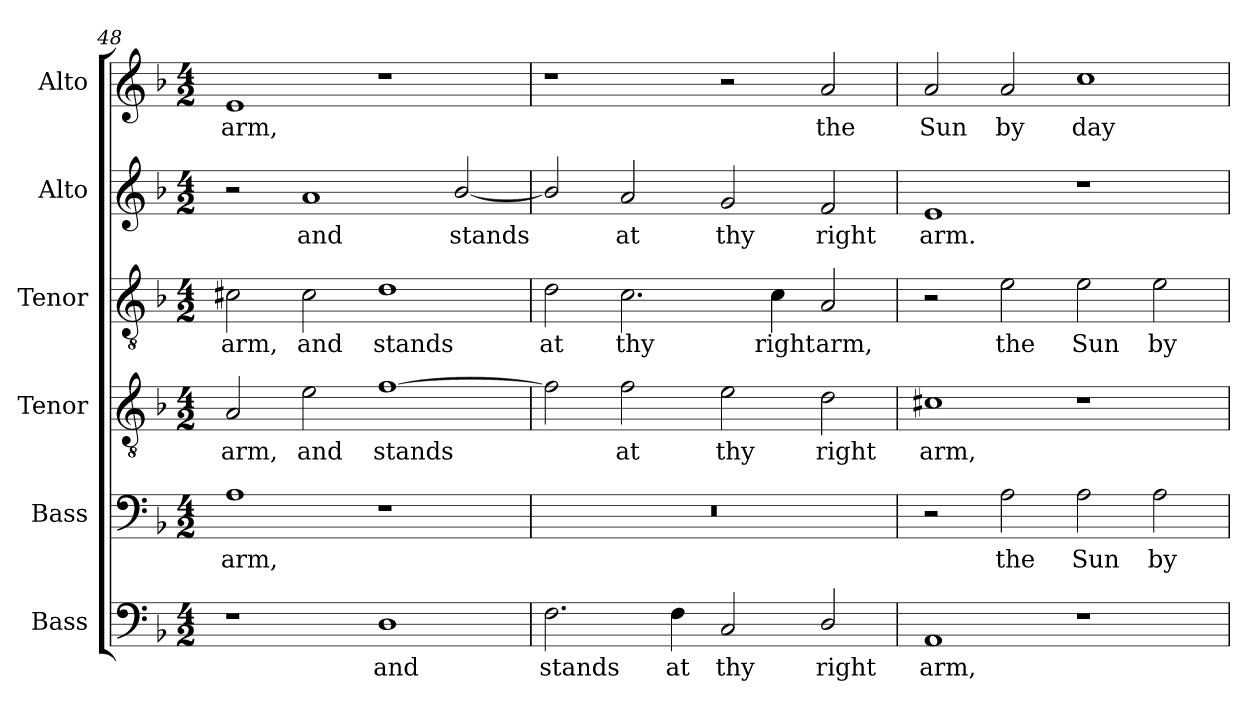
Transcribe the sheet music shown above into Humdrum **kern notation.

**kern	**text	**kern	**text	**kern	**text	**kern	**text	**kern	**text	**kern	**text
*part6	*part6	*part5	*part5	*part4	*part4	*part3	*part3	*part2	*part2	*part1	*part1
*staff6	*staff6	*staff5	*staff5	*staff4	*staff4	*staff3	*staff3	*staff2	*staff2	*staff1	*staff1
*I"Bass	*	*I"Bass	*	*I"Tenor	*	*I"Tenor	*	*I"Alto	*	*I"Alto	*
*I'B.	*	*	*	*I'T.	*	*I'T.	*	*I'A.	*	*I'A.	*
*clefF4	*	*clefF4	*	*clefGv2	*	*clefGv2	*	*clefG2	*	*clefG2	*
*	*	*	*	*ITrd7c12	*	*ITrd7c12	*	*	*	*	*
*k[b-]	*	*k[b-]	*	*k[b-]	*	*k[b-]	*	*k[b-]	*	*k[b-]	*
*F:	*	*F:	*	*F:	*	*F:	*	*F:	*	*F:	*
*M4/2	*	*M4/2	*	*M4/2	*	*M4/2	*	*M4/2	*	*M4/2	*
=48	=48	=48	=48	=48	=48	=48	=48	=48	=48	=48	=48
!	!	!	!LO:LY:b:color=#000000	!	!	!	!	!	!	!	!
!	!	!	!	!	!LO:LY:b:color=#000000	!	!	!	!	!	!
!	!	!	!	!	!	!	!LO:LY:b:color=#000000	!	!	!	!
!	!	!	!	!	!	!	!	!	!	!	!LO:LY:b:color=#000000
1r	.	1Ai	arm,	2AAi/	arm,	2C#Xi\	arm,	2r	.	1ei	arm,
!	!	!	!	!	!LO:LY:b:color=#000000	!	!	!	!	!	!
!	!	!	!	!	!	!	!LO:LY:b:color=#000000	!	!	!	!
!	!	!	!	!	!	!	!	!	!LO:LY:b:color=#000000	!	!
.	.	.	.	2Ei\	and	2C#i\	and	1ai	and	.	.
!	!LO:LY:b:color=#000000	!	!	!	!	!	!	!	!	!	!
!	!	!	!	!	!LO:LY:b:color=#000000	!	!	!	!	!	!
!	!	!	!	!	!	!	!LO:LY:b:color=#000000	!	!	!	!
1Di	and	1r	.	[1Fi	stands	1Di	stands	.	.	1r	.
!	!	!	!	!	!	!	!	!	!LO:LY:b:color=#000000	!	!
.	.	.	.	.	.	.	.	[2b-i/	stands	.	.
=49	=49	=49	=49	=49	=49	=49	=49	=49	=49	=49	=49
!	!LO:LY:b:color=#000000	!LO:N:vis=1	!	!	!	!	!	!	!	!	!
!	!	!	!	!	!	!	!LO:LY:b:color=#000000	!	!	!	!
2.Fi\	stands	0r	.	2Fi\]	.	2Di\	at	2b-i/]	.	1r	.
!	!	!	!	!	!LO:LY:b:color=#000000	!	!	!	!	!	!
!	!	!	!	!	!	!	!LO:LY:b:color=#000000	!	!	!	!
!	!	!	!	!	!	!	!	!	!LO:LY:b:color=#000000	!	!
.	.	.	.	2Fi\	at	2.Ci\	thy	2ai/	at	.	.
!	!LO:LY:b:color=#000000	!	!	!	!	!	!	!	!	!	!
4Fi\	at	.	.	.	.	.	.	.	.	.	.
!	!LO:LY:b:color=#000000	!	!	!	!	!	!	!	!	!	!
!	!	!	!	!	!LO:LY:b:color=#000000	!	!	!	!	!	!
!	!	!	!	!	!	!	!	!	!LO:LY:b:color=#000000	!	!
2Ci/	thy	.	.	2Ei\	thy	.	.	2gi/	thy	2r	.
!	!	!	!	!	!	!	!LO:LY:b:color=#000000	!	!	!	!
.	.	.	.	.	.	4Ci\	right	.	.	.	.
!	!LO:LY:b:color=#000000	!	!	!	!	!	!	!	!	!	!
!	!	!	!	!	!LO:LY:b:color=#000000	!	!	!	!	!	!
!	!	!	!	!	!	!	!LO:LY:b:color=#000000	!	!	!	!
!	!	!	!	!	!	!	!	!	!LO:LY:b:color=#000000	!	!
!	!	!	!	!	!	!	!	!	!	!	!LO:LY:b:color=#000000
2Di/	right	.	.	2Di\	right	2AAi/	arm,	2fi/	right	2ai/	the
=50	=50	=50	=50	=50	=50	=50	=50	=50	=50	=50	=50
!	!LO:LY:b:color=#000000	!	!	!	!	!	!	!	!	!	!
!	!	!	!	!	!LO:LY:b:color=#000000	!	!	!	!	!	!
!	!	!	!	!	!	!	!	!	!LO:LY:b:color=#000000	!	!
!	!	!	!	!	!	!	!	!	!	!	!LO:LY:b:color=#000000
1AAi	arm,	2r	.	1C#Xi	arm,	2r	.	1ei	arm.	2ai/	Sun
!	!	!	!LO:LY:b:color=#000000	!	!	!	!	!	!	!	!
!	!	!	!	!	!	!	!LO:LY:b:color=#000000	!	!	!	!
!	!	!	!	!	!	!	!	!	!	!	!LO:LY:b:color=#000000
.	.	2Ai\	the	.	.	2Ei\	the	.	.	2ai/	by
!	!	!	!LO:LY:b:color=#000000	!	!	!	!	!	!	!	!
!	!	!	!	!	!	!	!LO:LY:b:color=#000000	!	!	!	!
!	!	!	!	!	!	!	!	!	!	!	!LO:LY:b:color=#000000
1r	.	2Ai\	Sun	1r	.	2Ei\	Sun	1r	.	1cci	day
!	!	!	!LO:LY:b:color=#000000	!	!	!	!	!	!	!	!
!	!	!	!	!	!	!	!LO:LY:b:color=#000000	!	!	!	!
.	.	2Ai\	by	.	.	2Ei\	by	.	.	.	.
=	=	=	=	=	=	=	=	=	=	=	=
*-	*-	*-	*-	*-	*-	*-	*-	*-	*-	*-	*-
